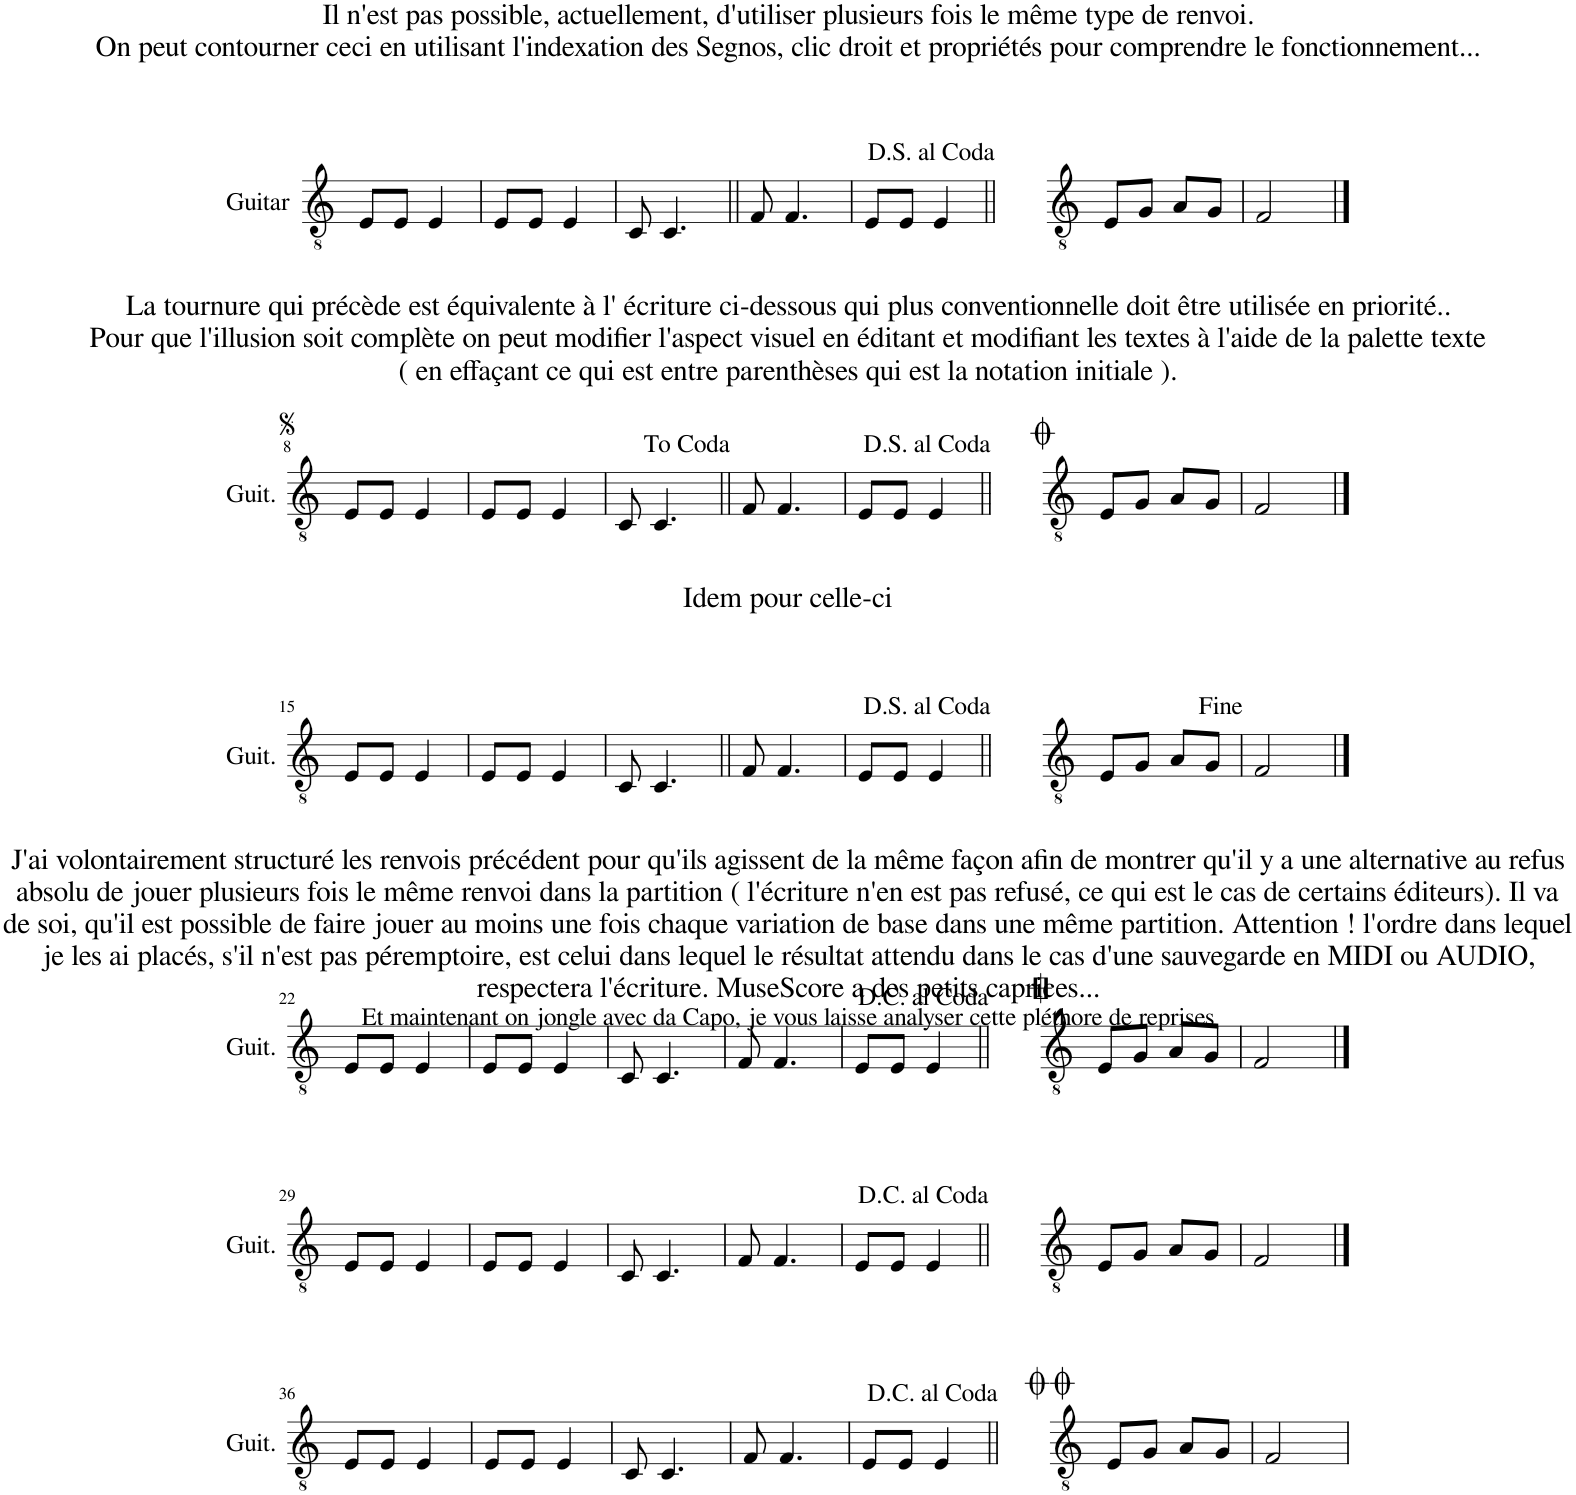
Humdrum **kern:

**kern
*part1
*staff1
*I"Guitar
*I'Guit.
*clefGv2
*k[]
=1
8E/L
8E/J
4E/
=2
8E/L
8E/J
4E/
=3
8C/
4.C/
=4||
8F/
4.F/
=5
8E/L
8E/J
4E/
=6||
8E/L
8G/J
8A/L
8G/J
=7
2F/
!!LO:LB:g=z
==8
8E/L
8E/J
4E/
=9
8E/L
8E/J
4E/
=10
8C/
4.C/
=11||
8F/
4.F/
=12
8E/L
8E/J
4E/
=13||
8E/L
8G/J
8A/L
8G/J
=14
2F/
!!LO:LB:g=z
==15
8E/L
8E/J
4E/
=16
8E/L
8E/J
4E/
=17
8C/
4.C/
=18||
8F/
4.F/
=19
8E/L
8E/J
4E/
=20||
8E/L
8G/J
8A/L
8G/J
=21
2F/
!!LO:LB:g=z
==22
8E/L
8E/J
4E/
=23
8E/L
8E/J
4E/
=24
8C/
4.C/
=25
8F/
4.F/
=26
8E/L
8E/J
4E/
=27||
8E/L
8G/J
8A/L
8G/J
=28
2F/
!!LO:LB:g=z
==29
8E/L
8E/J
4E/
=30
8E/L
8E/J
4E/
=31
8C/
4.C/
=32
8F/
4.F/
=33
8E/L
8E/J
4E/
=34||
8E/L
8G/J
8A/L
8G/J
=35
2F/
!!LO:LB:g=z
==36
8E/L
8E/J
4E/
=37
8E/L
8E/J
4E/
=38
8C/
4.C/
=39
8F/
4.F/
=40
8E/L
8E/J
4E/
=41||
8E/L
8G/J
8A/L
8G/J
=42
2F/
=
*-
